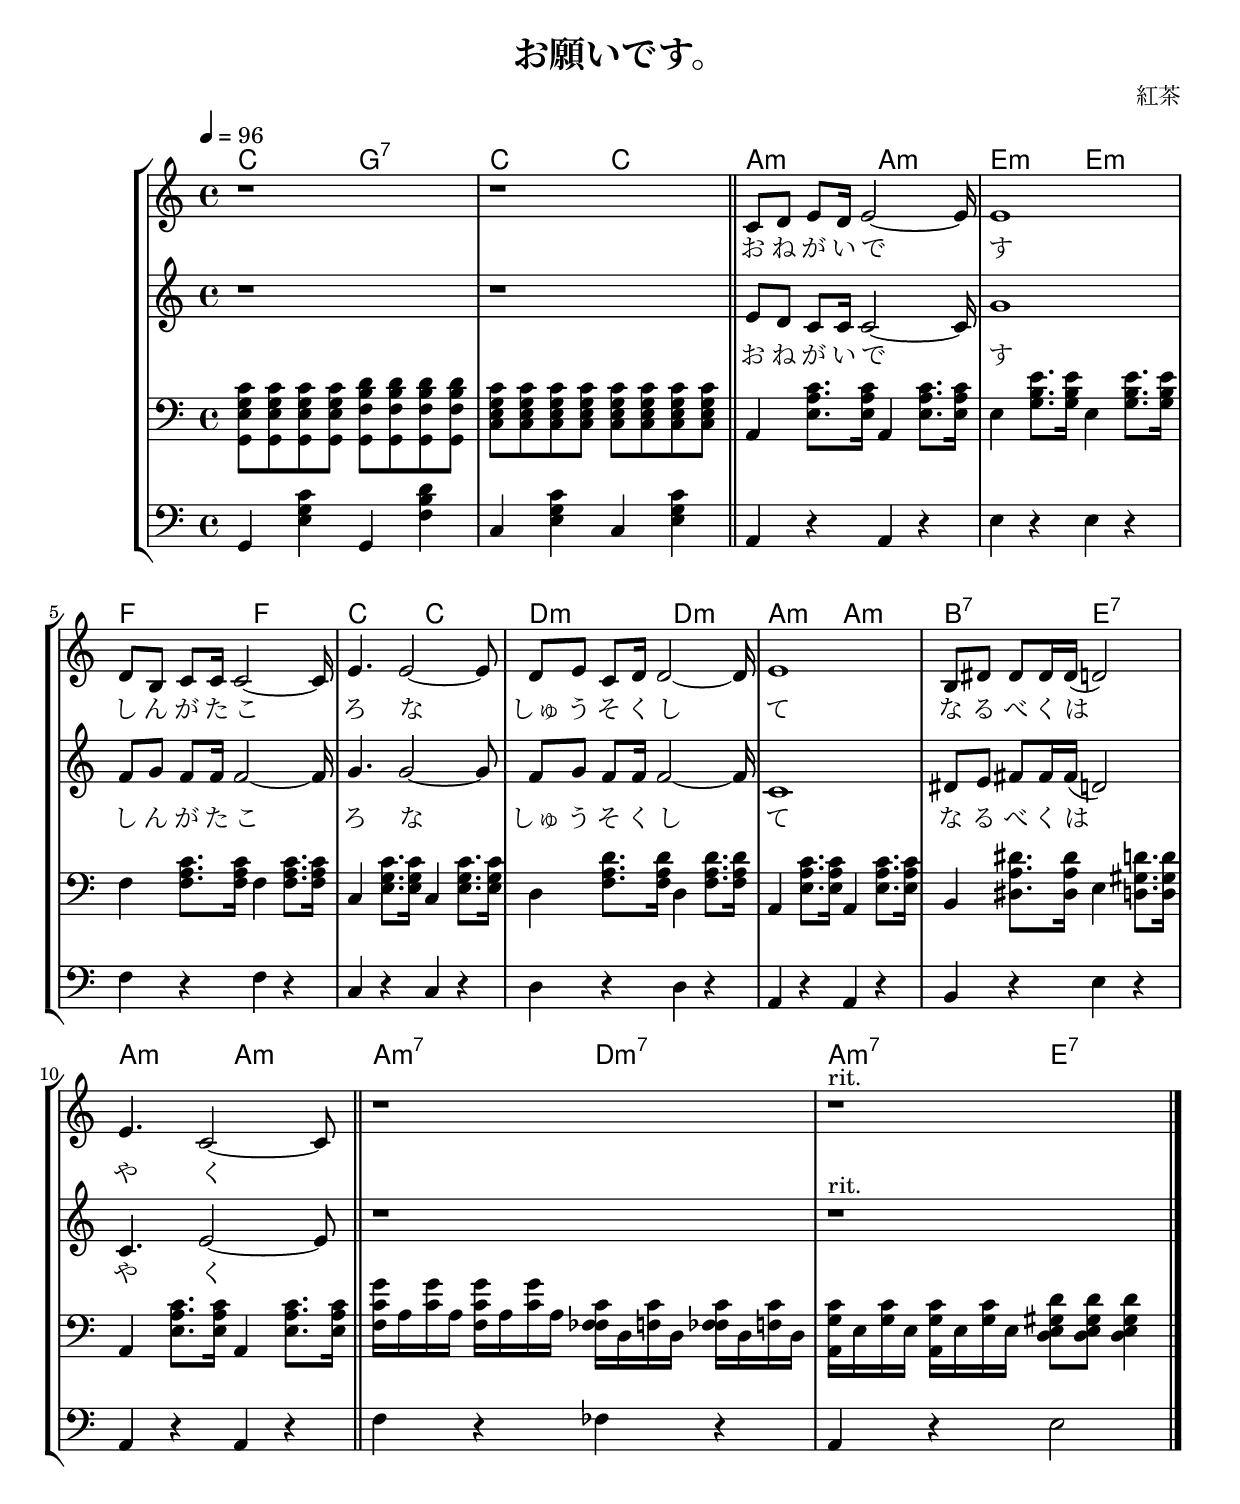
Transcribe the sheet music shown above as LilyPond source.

\version "2.12.1"

\header {
	title = \markup {お願いです。}
	composer = \markup \center-column {紅茶}
}

harmony = \chordmode {
	c2 g:7 c c 

	a:m a:m e:m e:m f f c c d:m d:m a:m a:m b:7 e:7 a:m a:m 

	a:min7 d:m7 a:min7 e:7 
}

melody = {
	\key c \major
	\tempo 4 = 96
	r1 | r1   
	\set Staff.midiInstrument = #"mmi0.38"
	c'8  d'8  e'8  d'16  e'2~e'16 
	e'1 
	d'8  b8  c'8  c'16  c'2~c'16 
	e'4.  e'2~e'8 
	d'8  e'8  c'8  d'16  d'2~d'16 
	e'1 
	b8  dis'8  dis'8  dis'16  dis'16  (d'2) 
	e'4.  c'2~c'8
	r1 | r1^"rit." \bar "|."
}

words = \lyricmode {
	
	お  ね  が  い  で  す  し  ん  が  た  こ  ろ  な  しゅ  う  そ  く  し  て  な  る  べ  く  は  や  く  
	
}

secondmelody = {
	\key c \major
	\tempo 4 = 96
	r1 | r1   
	\set Staff.midiInstrument = #"fss0.42"
	e'8  d'8  c'8  c'16  c'2~c'16 
	g'1 
	f'8  g'8  f'8  f'16  f'2~f'16 
	g'4.  g'2~g'8 
	f'8  g'8  f'8  f'16  f'2~f'16 
	c'1 
	dis'8  e'8  fis'8  fis'16  fis'16  (d'2) 
	c'4.  e'2~e'8
	r1 | r1^"rit." \bar "|."
}

secondwords = \lyricmode {
	
	お  ね  が  い  で  す  し  ん  が  た  こ  ろ  な  しゅ  う  そ  く  し  て  な  る  べ  く  は  や  く  
	
}

tempochange = {
	\tempo 4 = 96
	r1 | r1 \bar "||"
	\tempo 4 = 96
	r1 | r1 | r1 | r1 | r1 | r1 | r1 | r1 \bar "||"
	\tempo 4 = 96
	r1 | \tempo 4 = 72 r2 \tempo 4 = 64 r2 \bar "|."
}

mainacc = {
	\clef bass
	\set Staff.midiInstrument = #"Percussive Organ"
	\key c \major
	\tempo 4 = 96
	<g, e g c'>8 <g, e g c'>8 <g, e g c'>8 <g, e g c'>8
	<g, f b d'>8 <g, f b d'>8 <g, f b d'>8 <g, f b d'>8
	<c e g c'>8 <c e g c'>8 <c e g c'>8 <c e g c'>8
	<c e g c'>8 <c e g c'>8 <c e g c'>8 <c e g c'>8
	\bar "||"

	\set Staff.midiInstrument = #"Percussive Organ"
	a,4 <e a c'>8. <e a c'>16
	a,4 <e a c'>8. <e a c'>16
	e4 <g b e'>8. <g b e'>16
	e4 <g b e'>8. <g b e'>16
	f4 <f a c'>8. <f a c'>16
	f4 <f a c'>8. <f a c'>16
	c4 <e g c'>8. <e g c'>16
	c4 <e g c'>8. <e g c'>16
	d4 <f a d'>8. <f a d'>16
	d4 <f a d'>8. <f a d'>16
	a,4 <e a c'>8. <e a c'>16
	a,4 <e a c'>8. <e a c'>16
	b,4 <dis a dis'>8. <dis a dis'>16
	e4 <d gis d'>8. <d gis d'>16
	a,4 <e a c'>8. <e a c'>16
	a,4 <e a c'>8. <e a c'>16
	\bar "||"

	\set Staff.midiInstrument = #"Percussive Organ"
	<f c' g'>16 a16 <c' g'>16 a16   <f c' g'>16 a16 <c' g'>16 a16
	<fes f c'>16 d16 <f c'>16 d16   <fes f c'>16 d16 <f c'>16 d16
	<a, g c'>16 e16 <g c'>16 e16   <a, g c'>16 e16 <g c'>16 e16
	<e d gis d'>8 <e d gis d'>8 <e d gis d'>4
	\bar "|."
}

subacc = {
	\clef bass
	\set Staff.midiInstrument = #"Distorted Guitar"
	\key c \major
	\tempo 4 = 96
	g,4 <e g c'>4
	g,4 <f b d'>4
	c4 <e g c'>4
	c4 <e g c'>4
	\bar "||"

	\set Staff.midiInstrument = #"Church organ"
	a,4 r4
	a,4 r4
	e4 r4
	e4 r4
	f4 r4
	f4 r4
	c4 r4
	c4 r4
	d4 r4
	d4 r4
	a,4 r4
	a,4 r4
	b,4 r4
	e4 r4
	a,4 r4
	a,4 r4
	\bar "||"

	\set Staff.midiInstrument = #"Church organ"
	f4 r4
	fes4 r4
	a,4 r4
	e2
	\bar "|."
}

percA = {
	\drummode {
	r4 sn2 sn8. sn16  |r8 sn8 sn4 sn8 sn8 sn16 sn8 sn16  \bar "||"
	r4 hh4 hh4 hh4  |hh4 hh4 hh4 hh4  |hh4 hh4 hh4 hh4  |hh4 hh4 hh4 hh4  |r4 hh4 hh4 hh4  |hh4 hh4 hh4 hh4  |hh4 hh4 hh4 hh4  |hh4 hh4 hh4 hh4  \bar "||"
	r2. hho4  |r1  \bar "|."
	}
}

percB = {
	\drummode {
	r4. r16 tommh8 tommh4. r16  |r1  \bar "||"
	r8 hhp4 hhp4 hhp4 hhp8  |r8 hhp4 hhp4 hhp4 hhp8  |r8 hhp4 hhp4 hhp4 hhp8  |r8 hhp4 hhp4 hhp4 hhp8  |r8 hhp4 hhp4 hhp4 hhp8  |r8 hhp4 hhp4 hhp4 hhp8  |r8 hhp4 hhp4 hhp4 hhp8  |r8 hhp4 hhp2 r8  \bar "||"
	r4 hh4 hh2  |r4 hh4. r16 hh8 hh8 hh16  \bar "|."
	}
}

percC = {
	\drummode {
	r8 toml8 toml8 toml8 toml8 toml8 toml8 toml8  |toml8 toml8 toml8 toml8 toml8 toml8 toml8 toml8  \bar "||"
	r4 sn2 sn4  |r4 sn2 sn8. sn16  |r4 sn2 sn4  |r4 sn2 sn8. sn16  |r4 sn2 sn4  |r4 sn2 sn8. sn16  |r4 sn2 sn4  |r4 sn4 r16 sn16 sn8. sn16 sn16 sn16  \bar "||"
	r16 hhp8 hhp8 hhp8 hhp8 hhp8 hhp8 hhp8 hhp16  |r16 hhp8 hhp8 hhp8 hhp8. hhp8 hhp8 hhp8  \bar "|."
	}
}

percD = {
	\drummode {
	r1  |r4. r16 tomfh2 r16  \bar "||"
	bd2 bd8 bd16 bd4 r16  |bd2 bd8 bd16 bd4 r16  |bd2 bd8 bd16 bd4 r16  |bd2 bd8 bd16 bd4 r16  |bd2 bd8 bd16 bd4 r16  |bd2 bd8 bd16 bd4 r16  |bd2 bd8 bd16 bd4 r16  |bd4. bd8 bd4 bd4  \bar "||"
	r8 sn4 sn4 sn4 sn8  |r8 sn4 sn8 sn16 sn8 sn8 sn8 sn16  \bar "|."
	}
}

percE = {
	\drummode {
	bd4. r16 bd8. bd4.  |bd4. bd8 bd4 r16 bd8.  \bar "||"
	cymc1  |r1 |r1 |r1 |cymc1  |r1 |r1 |r1 \bar "||"
	bd4 bd4 bd16 bd8 bd16 bd4  |bd4 bd8. bd8 bd8 bd8 bd8 bd16  \bar "|."
	}
}

percF = {
	\drummode {
	cymc1  |r1 \bar "||"
	r1 | r1 | r1 | r1 | r1 | r1 | r1 | r1 \bar "||"
	cymc1  |cymc1  \bar "|."
	}
}

\score {
	<<
		\new StaffGroup <<
			\new ChordNames {\harmony}
			\new Voice = "melody" {\melody}
			\new Lyrics \lyricsto "melody" \words
			\new Voice = "secondmelody" {\secondmelody}
			\new Lyrics \lyricsto "secondmelody" \secondwords
			\new Staff = "mainacc" {\mainacc}
			\new Staff = "subacc" {\subacc}
		>>
	>>
	\layout { }
}
